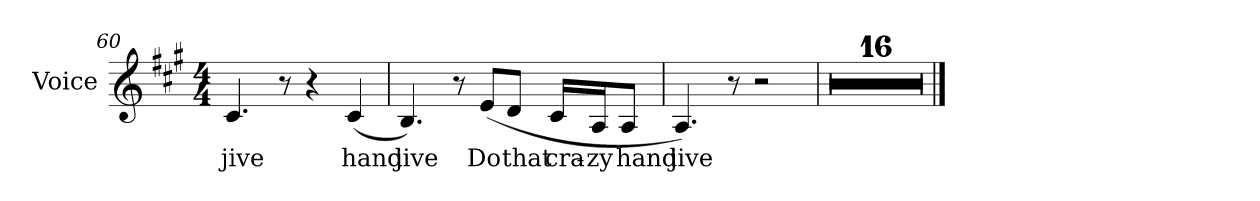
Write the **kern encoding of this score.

**kern	**text
*part1	*part1
*staff1	*staff1
*I"Voice	*
*I'Voice	*
*clefG2	*
*k[f#c#g#]	*
*A:	*
*M4/4	*
=60	=60
!	!LO:LY:b:color=#000000
4.c#i/	jive
8r	.
4r	.
!	!LO:LY:b:color=#000000
(4c#i/	hand
=61	=61
!	!LO:LY:b:color=#000000
4.Bi/)	jive
8r	.
!	!LO:LY:b:color=#000000
(8ei/L	Do
!	!LO:LY:b:color=#000000
8di/J	that
!	!LO:LY:b:color=#000000
16c#i/LL	cra-
!	!LO:LY:b:color=#000000
16Ai/J	-zy
!	!LO:LY:b:color=#000000
8Ai/J	hand
=62	=62
!	!LO:LY:b:color=#000000
4.Ai/)	jive
8r	.
2r	.
!!LO:LB:g=z
=63	=63
1r	.
=64	=64
1r	.
=65	=65
1r	.
=66	=66
1r	.
=67	=67
1r	.
=68	=68
1r	.
=69	=69
1r	.
=70	=70
1r	.
!!LO:LB:g=z
=71	=71
1r	.
=72	=72
1r	.
=73	=73
1r	.
=74	=74
1r	.
=75	=75
1r	.
=76	=76
1r	.
=77	=77
1r	.
=78	=78
1r	.
==	==
*-	*-
